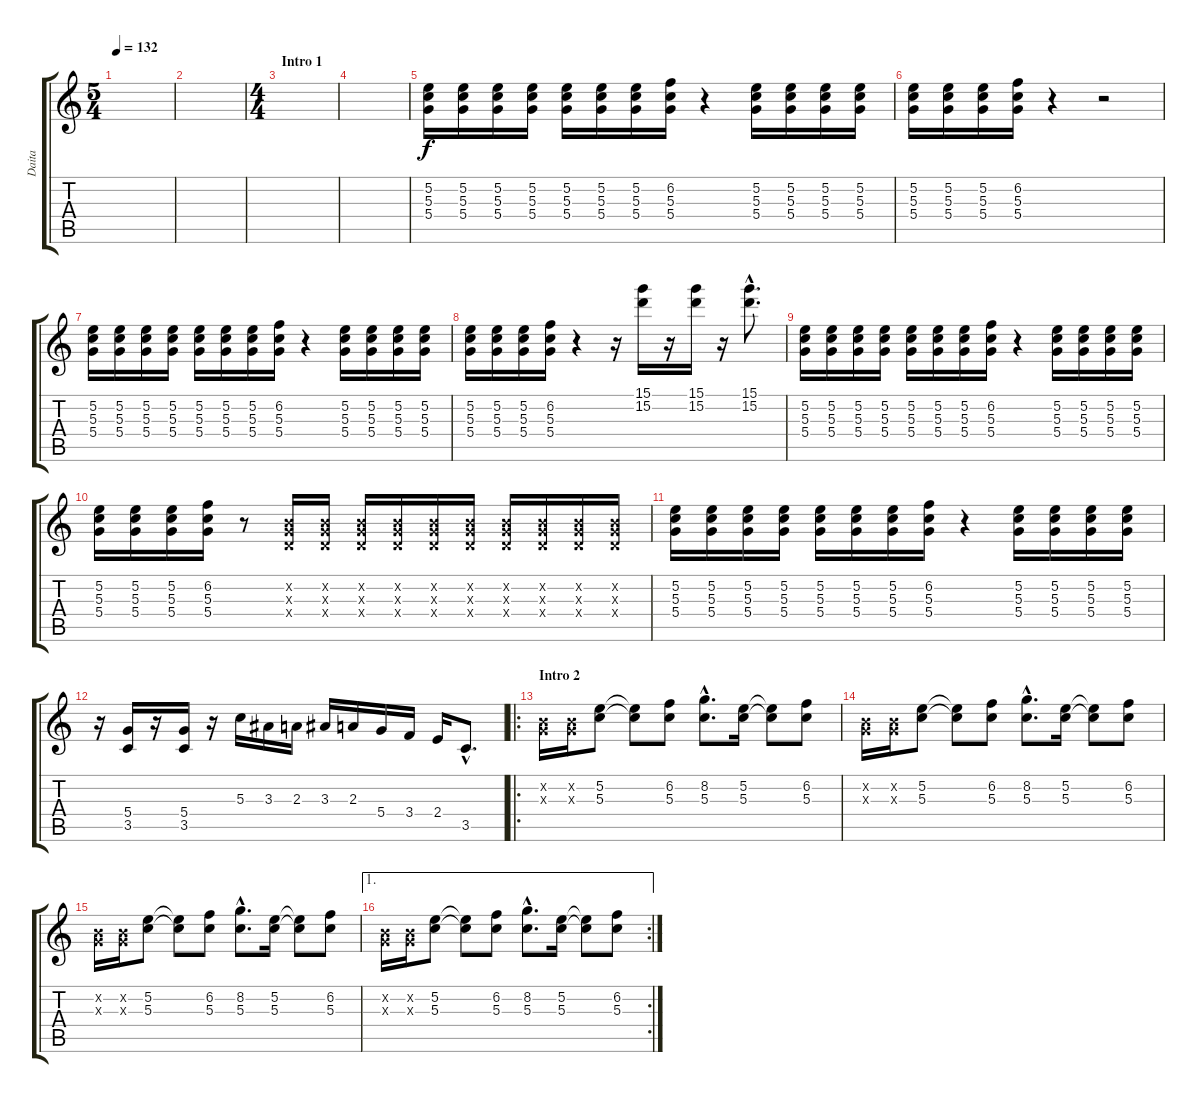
\track ("Daita" "Daita") {instrument distortionguitar}
\staff {score tabs}
\tuning (E4 B3 G3 D3 A2 E2) {hide}
\ts (5 4)
\tempo 132
\clef g2
\ks c
|
|
\ts (4 4)
\section ("" "Intro 1")
|
|
(5.2 5.3 5.4).16 (5.2 5.3 5.4).16 (5.2 5.3 5.4).16 (5.2 5.3 5.4).16 (5.2 5.3 5.4).16 (5.2 5.3 5.4).16 (5.2 5.3 5.4).16 (6.2 5.3 5.4).16 r.4 (5.2 5.3 5.4).16 (5.2 5.3 5.4).16 (5.2 5.3 5.4).16 (5.2 5.3 5.4).16 |
(5.2 5.3 5.4).16 (5.2 5.3 5.4).16 (5.2 5.3 5.4).16 (6.2 5.3 5.4).16 r.4 r.2 |
(5.2 5.3 5.4).16 (5.2 5.3 5.4).16 (5.2 5.3 5.4).16 (5.2 5.3 5.4).16 (5.2 5.3 5.4).16 (5.2 5.3 5.4).16 (5.2 5.3 5.4).16 (6.2 5.3 5.4).16 r.4 (5.2 5.3 5.4).16 (5.2 5.3 5.4).16 (5.2 5.3 5.4).16 (5.2 5.3 5.4).16 |
(5.2 5.3 5.4).16 (5.2 5.3 5.4).16 (5.2 5.3 5.4).16 (6.2 5.3 5.4).16 r.4 r.16 (15.1 15.2).16 r.16 (15.1 15.2).16 r.16 (15.1{hac} 15.2{hac}).8{d} |
(5.2 5.3 5.4).16 (5.2 5.3 5.4).16 (5.2 5.3 5.4).16 (5.2 5.3 5.4).16 (5.2 5.3 5.4).16 (5.2 5.3 5.4).16 (5.2 5.3 5.4).16 (6.2 5.3 5.4).16 r.4 (5.2 5.3 5.4).16 (5.2 5.3 5.4).16 (5.2 5.3 5.4).16 (5.2 5.3 5.4).16 |
(5.2 5.3 5.4).16 (5.2 5.3 5.4).16 (5.2 5.3 5.4).16 (6.2 5.3 5.4).16 r.8 (0.2{x} 0.3{x} 0.4{x}).16 (0.2{x} 0.3{x} 0.4{x}).16 (0.2{x} 0.3{x} 0.4{x}).16 (0.2{x} 0.3{x} 0.4{x}).16 (0.2{x} 0.3{x} 0.4{x}).16 (0.2{x} 0.3{x} 0.4{x}).16 (0.2{x} 0.3{x} 0.4{x}).16 (0.2{x} 0.3{x} 0.4{x}).16 (0.2{x} 0.3{x} 0.4{x}).16 (0.2{x} 0.3{x} 0.4{x}).16 |
(5.2 5.3 5.4).16 (5.2 5.3 5.4).16 (5.2 5.3 5.4).16 (5.2 5.3 5.4).16 (5.2 5.3 5.4).16 (5.2 5.3 5.4).16 (5.2 5.3 5.4).16 (6.2 5.3 5.4).16 r.4 (5.2 5.3 5.4).16 (5.2 5.3 5.4).16 (5.2 5.3 5.4).16 (5.2 5.3 5.4).16 |
r.16 (5.4 3.5).16 r.16 (5.4 3.5).16 r.16 5.3.16 3.3.16 2.3.16 3.3.16 2.3.16 5.4.16 3.4.16 2.4.16 3.5{hac}.8{d} |
\ro
\section ("" "Intro 2")
(0.2{x} 0.3{x}).16 (0.2{x} 0.3{x}).16 (5.2 5.3).8 (5.2{t} 5.3{t}).8 (6.2 5.3).8 (8.2{hac} 5.3{hac}).8{d} (5.2 5.3).16 (5.2{t} 5.3{t}).8 (6.2 5.3).8 |
(0.2{x} 0.3{x}).16 (0.2{x} 0.3{x}).16 (5.2 5.3).8 (5.2{t} 5.3{t}).8 (6.2 5.3).8 (8.2{hac} 5.3{hac}).8{d} (5.2 5.3).16 (5.2{t} 5.3{t}).8 (6.2 5.3).8 |
(0.2{x} 0.3{x}).16 (0.2{x} 0.3{x}).16 (5.2 5.3).8 (5.2{t} 5.3{t}).8 (6.2 5.3).8 (8.2{hac} 5.3{hac}).8{d} (5.2 5.3).16 (5.2{t} 5.3{t}).8 (6.2 5.3).8 |
\ae 1
\rc 2
(0.2{x} 0.3{x}).16 (0.2{x} 0.3{x}).16 (5.2 5.3).8 (5.2{t} 5.3{t}).8 (6.2 5.3).8 (8.2{hac} 5.3{hac}).8{d} (5.2 5.3).16 (5.2{t} 5.3{t}).8 (6.2 5.3).8
